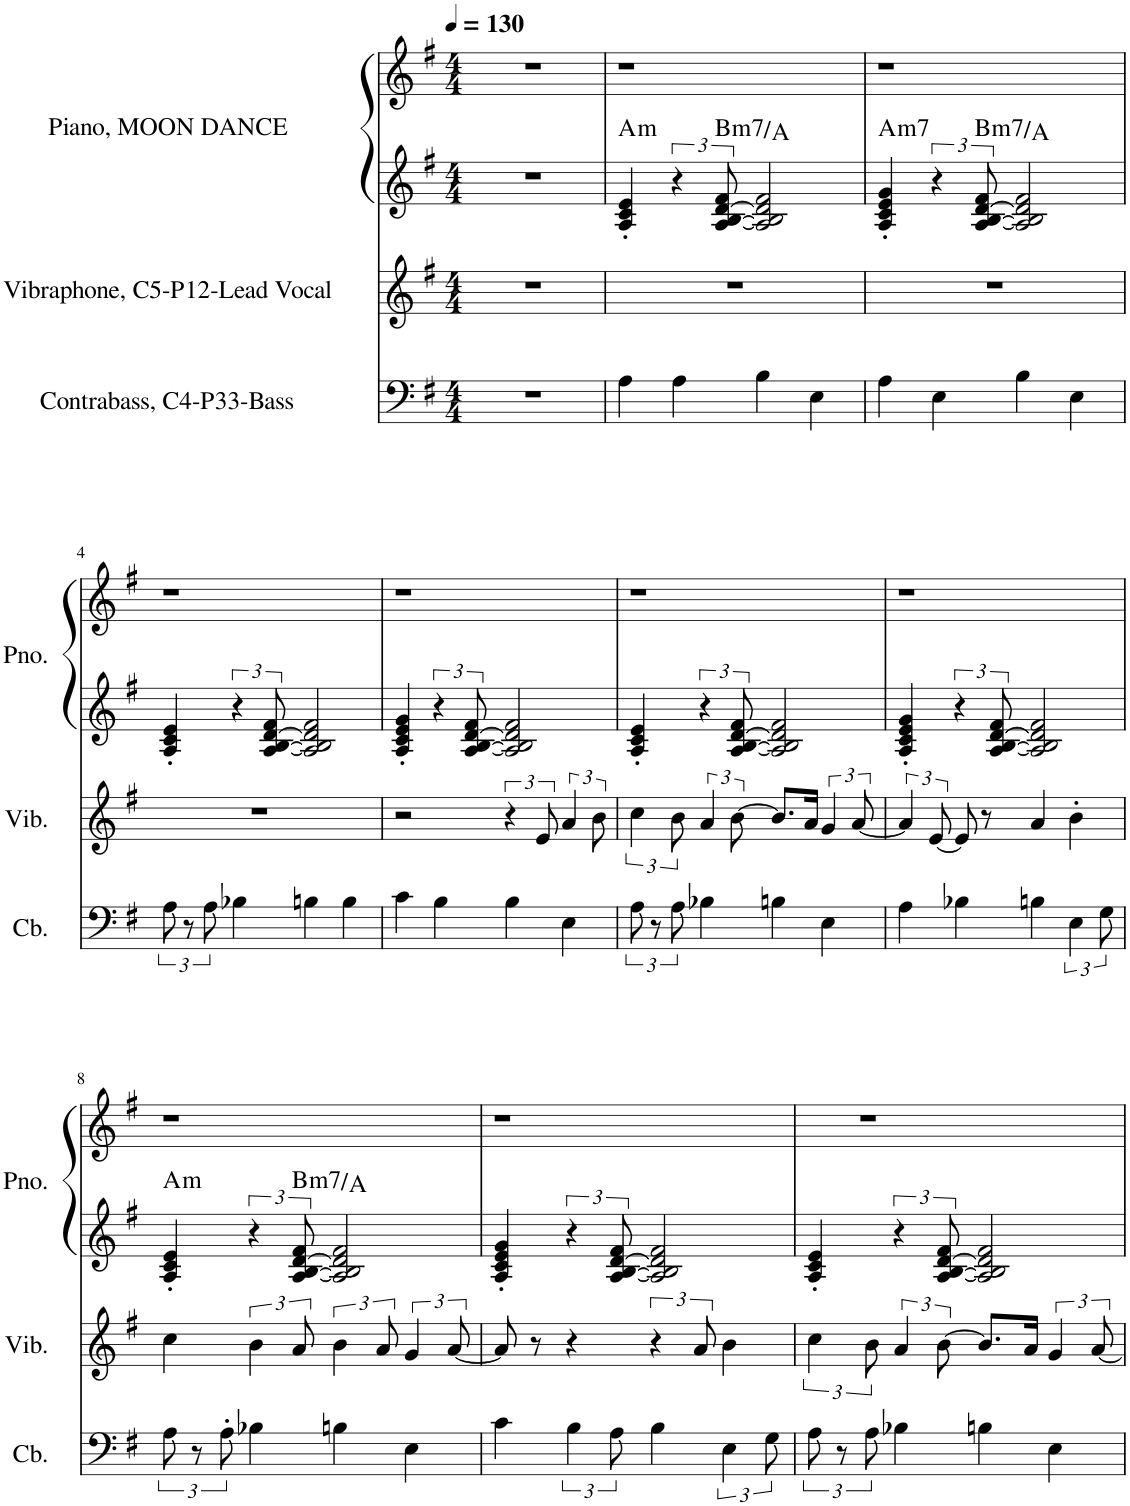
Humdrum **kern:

**kern	**kern	**kern	**kern	**harte
*part3	*part2	*part1	*part1	*part1
*staff4	*staff3	*staff2	*staff1	*
*I"Contrabass, C4-P33-Bass	*I"Vibraphone, C5-P12-Lead Vocal	*I"Piano, MOON DANCE	*	*
*I'Cb.	*I'Vib.	*I'Pno.	*	*
*clefF4	*clefG2	*clefG2	*clefG2	*
*Trd7c12	*	*	*	*
*k[f#]	*k[f#]	*k[f#]	*k[f#]	*
*M4/4	*M4/4	*M4/4	*M4/4	*
*MM130	*MM130	*MM130	*MM130	*
=1	=1	=1	=1	=1
1r	1r	1r	1r	.
=2	=2	=2	=2	=2
!	!	!	!	!LO:H:kt=m
*	*	*	*^	*
4A\	1r	4A/' 4c/' 4e/'	1r	3ryy	A:min
4A\	.	6r	.	.	.
.	.	.	.	12ryy	.
!	!	!	!	!	!LO:H:kt=m7
.	.	[12A/ [12B/ [12d/ 12f#/	.	3..ryy	B:min7/b7
4B\	.	2A/] 2B/] 2d/] 2f#/	.	.	.
4E\	.	.	.	.	.
=3	=3	=3	=3	=3	=3
!	!	!	!	!	!LO:H:kt=m7
4A\	1r	4A/' 4c/' 4e/' 4g/'	1r	3ryy	A:min7
4E\	.	6r	.	.	.
.	.	.	.	12ryy	.
!	!	!	!	!	!LO:H:kt=m7
.	.	[12A/ [12B/ [12d/ 12f#/	.	3..ryy	B:min7/b7
4B\	.	2A/] 2B/] 2d/] 2f#/	.	.	.
4E\	.	.	.	.	.
*	*	*	*v	*v	*
!!LO:LB:g=z
=4	=4	=4	=4	=4
12A\	1r	4A/' 4c/' 4e/'	1r	.
12r	.	.	.	.
12A\	.	.	.	.
4B-X\	.	6r	.	.
.	.	[12A/ [12B/ [12d/ 12f#/	.	.
4Bn\	.	2A/] 2B/] 2d/] 2f#/	.	.
4B\	.	.	.	.
=5	=5	=5	=5	=5
4c\	2r	4A/' 4c/' 4e/' 4g/'	1r	.
4B\	.	6r	.	.
.	.	[12A/ [12B/ [12d/ 12f#/	.	.
4B\	6r	2A/] 2B/] 2d/] 2f#/	.	.
.	12e/	.	.	.
4E\	6a/	.	.	.
.	12b\	.	.	.
=6	=6	=6	=6	=6
12A\	6cc\	4A/' 4c/' 4e/'	1r	.
12r	.	.	.	.
12A\	12b\	.	.	.
4B-X\	6a/	6r	.	.
.	[12b\	[12A/ [12B/ [12d/ 12f#/	.	.
4Bn\	8.b/L]	2A/] 2B/] 2d/] 2f#/	.	.
.	16a/Jk	.	.	.
4E\	6g/	.	.	.
.	[12a/	.	.	.
=7	=7	=7	=7	=7
4A\	6a/]	4A/' 4c/' 4e/' 4g/'	1r	.
.	[12e/	.	.	.
4B-X\	8e/]	6r	.	.
.	8r	.	.	.
.	.	[12A/ [12B/ [12d/ 12f#/	.	.
4Bn\	4a/	2A/] 2B/] 2d/] 2f#/	.	.
6E\	4b'\	.	.	.
12G\	.	.	.	.
!!LO:LB:g=z
=8	=8	=8	=8	=8
!	!	!	!	!LO:H:kt=m
*	*	*	*^	*
12A\	4cc\	4A/' 4c/' 4e/'	1r	3ryy	A:min
12r	.	.	.	.	.
12A'\	.	.	.	.	.
4B-X\	6b\	6r	.	.	.
.	.	.	.	12ryy	.
!	!	!	!	!	!LO:H:kt=m7
.	12a/	[12A/ [12B/ [12d/ 12f#/	.	3..ryy	B:min7/b7
4Bn\	6b\	2A/] 2B/] 2d/] 2f#/	.	.	.
.	12a/	.	.	.	.
4E\	6g/	.	.	.	.
.	[12a/	.	.	.	.
*	*	*	*v	*v	*
=9	=9	=9	=9	=9
4c\	8a/]	4A/' 4c/' 4e/' 4g/'	1r	.
.	8r	.	.	.
6B\	4r	6r	.	.
12A\	.	[12A/ [12B/ [12d/ 12f#/	.	.
4B\	6r	2A/] 2B/] 2d/] 2f#/	.	.
.	12a/	.	.	.
6E\	4b\	.	.	.
12G\	.	.	.	.
=10	=10	=10	=10	=10
12A\	6cc\	4A/' 4c/' 4e/'	1r	.
12r	.	.	.	.
12A\	12b\	.	.	.
4B-X\	6a/	6r	.	.
.	[12b\	[12A/ [12B/ [12d/ 12f#/	.	.
4Bn\	8.b/L]	2A/] 2B/] 2d/] 2f#/	.	.
.	16a/Jk	.	.	.
4E\	6g/	.	.	.
.	[12a/	.	.	.
=	=	=	=	=
*-	*-	*-	*-	*-
